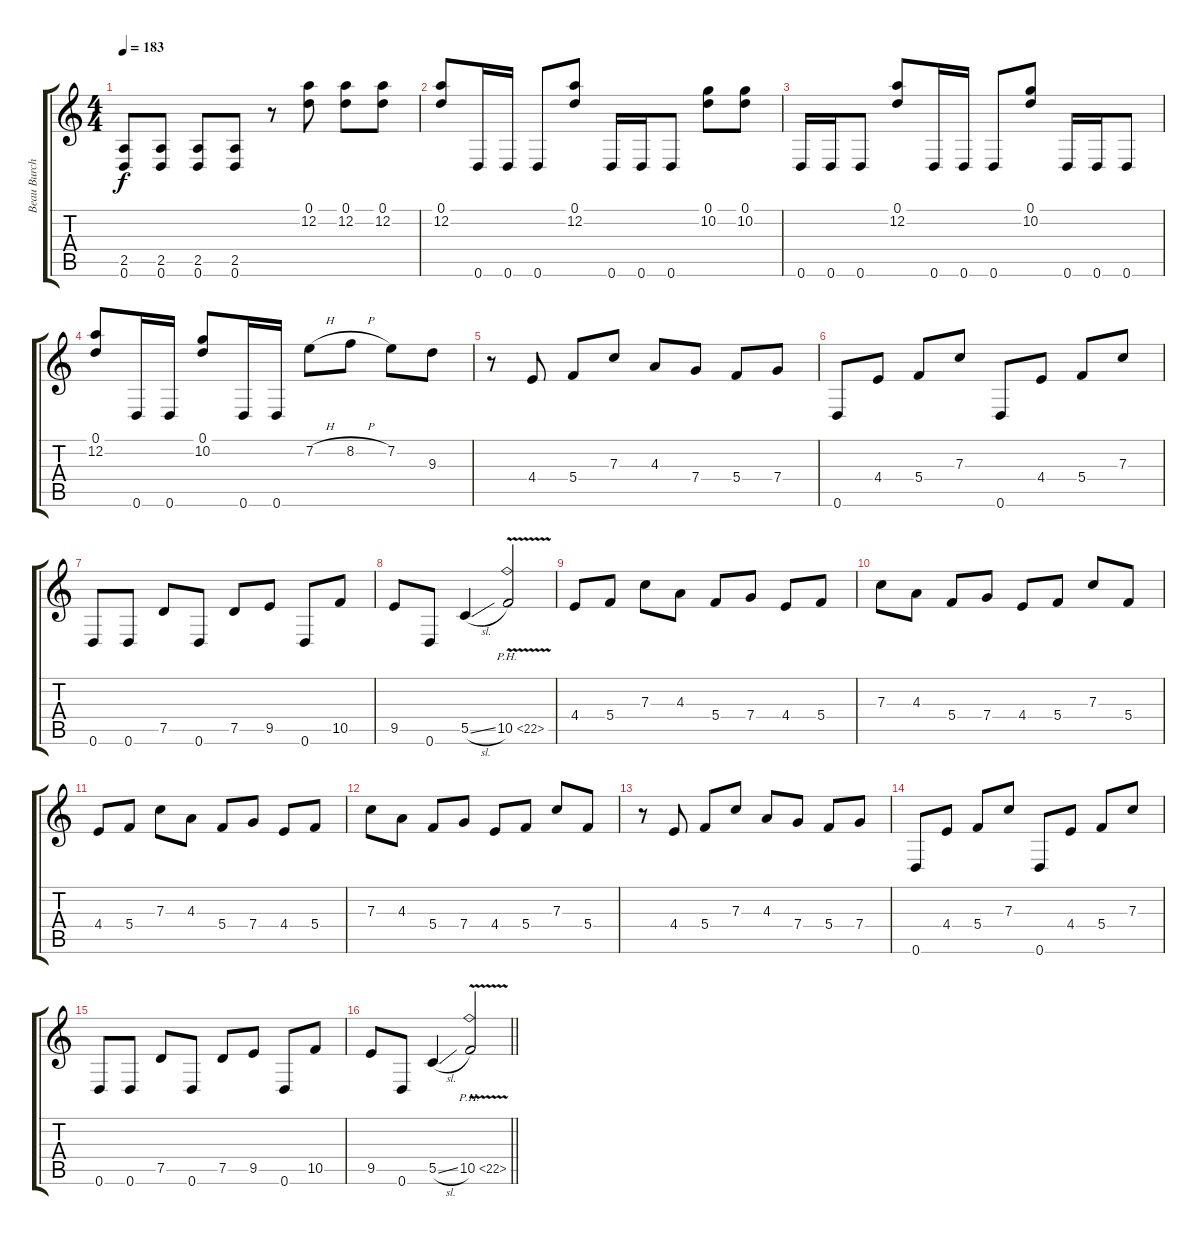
\track ("Beau Burchell" "Beau Burch") {instrument distortionguitar}
\staff {score tabs}
\tuning (D4 A3 F3 C3 G2 D2) {hide}
\ts (4 4)
\tempo 183
\clef g2
\ks c
(2.5 0.6).8{dy f} (2.5 0.6).8 (2.5 0.6).8 (2.5 0.6).8 r.8 (0.1 12.2).8 (0.1 12.2).8 (0.1 12.2).8 |
(0.1 12.2).8 0.6.16 0.6.16 0.6.8 (0.1 12.2).8 0.6.16 0.6.16 0.6.8 (0.1 10.2).8 (0.1 10.2).8 |
0.6.16 0.6.16 0.6.8 (0.1 12.2).8 0.6.16 0.6.16 0.6.8 (0.1 10.2).8 0.6.16 0.6.16 0.6.8 |
(0.1 12.2).8 0.6.16 0.6.16 (0.1 10.2).8 0.6.16 0.6.16 7.2{h}.8 8.2{h}.8 7.2.8 9.3.8 |
r.8 4.4.8 5.4.8 7.3.8 4.3.8 7.4.8 5.4.8 7.4.8 |
0.6.8 4.4.8 5.4.8 7.3.8 0.6.8 4.4.8 5.4.8 7.3.8 |
0.6.8 0.6.8 7.5.8 0.6.8 7.5.8 9.5.8 0.6.8 10.5.8 |
9.5.8 0.6.8 5.5{sl}.4 10.5{ph 12 v}.2 |
4.4.8 5.4.8 7.3.8 4.3.8 5.4.8 7.4.8 4.4.8 5.4.8 |
7.3.8 4.3.8 5.4.8 7.4.8 4.4.8 5.4.8 7.3.8 5.4.8 |
4.4.8 5.4.8 7.3.8 4.3.8 5.4.8 7.4.8 4.4.8 5.4.8 |
7.3.8 4.3.8 5.4.8 7.4.8 4.4.8 5.4.8 7.3.8 5.4.8 |
r.8 4.4.8 5.4.8 7.3.8 4.3.8 7.4.8 5.4.8 7.4.8 |
0.6.8 4.4.8 5.4.8 7.3.8 0.6.8 4.4.8 5.4.8 7.3.8 |
0.6.8 0.6.8 7.5.8 0.6.8 7.5.8 9.5.8 0.6.8 10.5.8 |
\barLineRight lightlight
9.5.8 0.6.8 5.5{sl}.4 10.5{ph 12 v}.2
